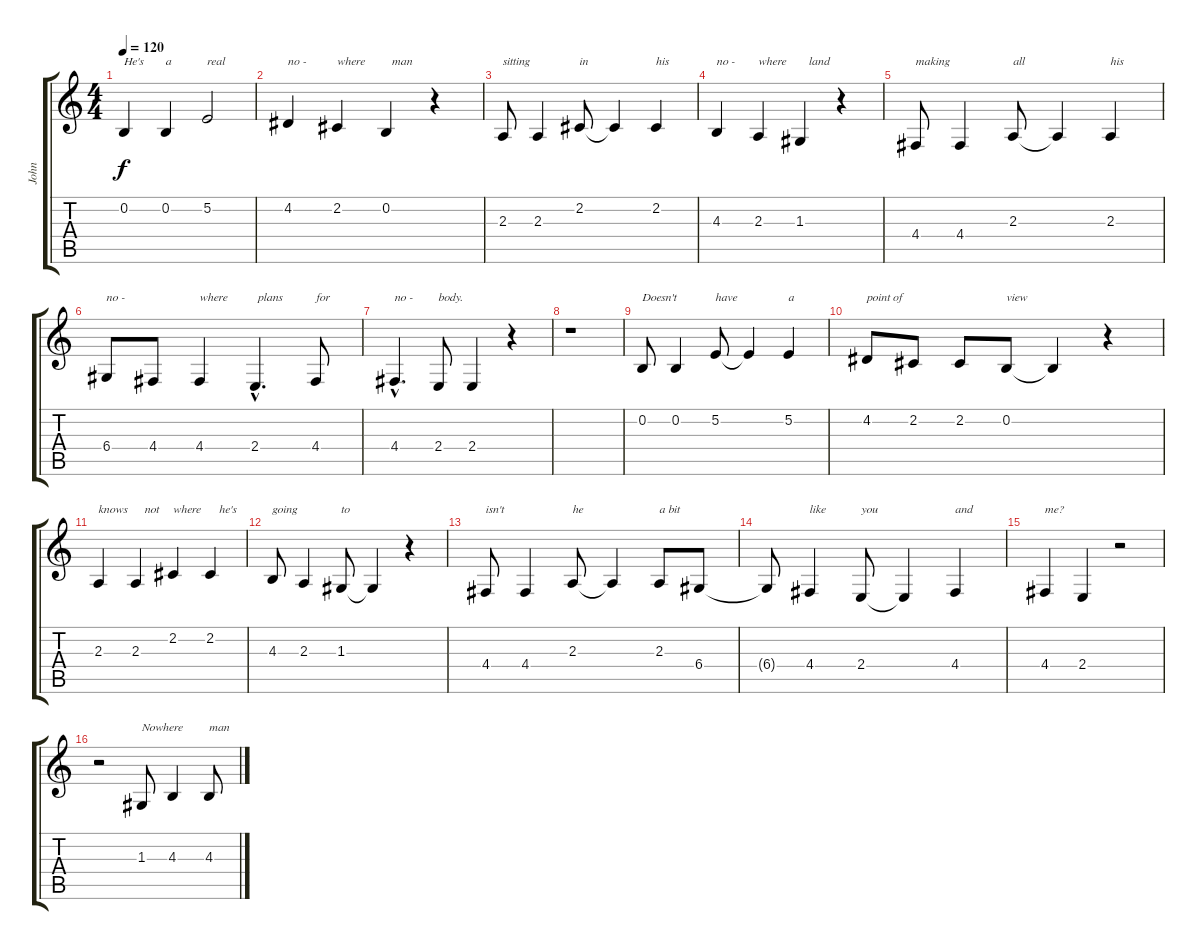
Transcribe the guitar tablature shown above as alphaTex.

\track ("John" "John") {instrument baritonesax}
\staff {score tabs}
\tuning (E4 B3 G3 D3 A2 E2) {hide}
\ts (4 4)
\tempo 120
\clef g2
\ks c
0.2.4{txt "He's" dy f instrument baritonesax} 0.2.4{txt "a"} 5.2.2{txt "real"} |
4.2.4{txt "no -"} 2.2.4{txt "where"} 0.2.4{txt "  man"} r.4 |
2.3.8{txt "sitting"} 2.3.4 2.2.8{txt "in"} 2.2{t}.4 2.2.4{txt "his"} |
4.3.4{txt "no -"} 2.3.4{txt "where"} 1.3.4{txt "   land"} r.4 |
4.4.8{txt "making"} 4.4.4 2.3.8{txt "all"} 2.3{t}.4 2.3.4{txt "his"} |
6.4.8{txt "no -"} 4.4.8 4.4.4{txt "where"} 2.4{hac}.4{d txt " plans"} 4.4.8{txt "for"} |
4.4{hac}.4{d txt "no -"} 2.4.8{txt "body."} 2.4.4 r.4 |
r.1 |
0.2.8{txt "Doesn't"} 0.2.4 5.2.8{txt "have"} 5.2{t}.4 5.2.4{txt "a"} |
4.2.8{txt "point of"} 2.2.8 2.2.8 0.2.8{txt "view"} 0.2{t}.4 r.4 |
2.3.4{txt "knows"} 2.3.4{txt "   not"} 2.2.4{txt "where"} 2.2.4{txt "   he's"} |
4.3.8{txt "going"} 2.3.4 1.3.8{txt "to"} 1.3{t}.4 r.4 |
4.4.8{txt "isn't"} 4.4.4 2.3.8{txt "he"} 2.3{t}.4 2.3.8{txt "a bit"} 6.4.8 |
6.4{t}.8 4.4.4{txt "like"} 2.4.8{txt "you"} 2.4{t}.4 4.4.4{txt "and"} |
4.4.4{txt "me?"} 2.4.4 r.2 |
r.2 1.3.8{txt "Nowhere"} 4.3.4 4.3.8{txt "man"}
